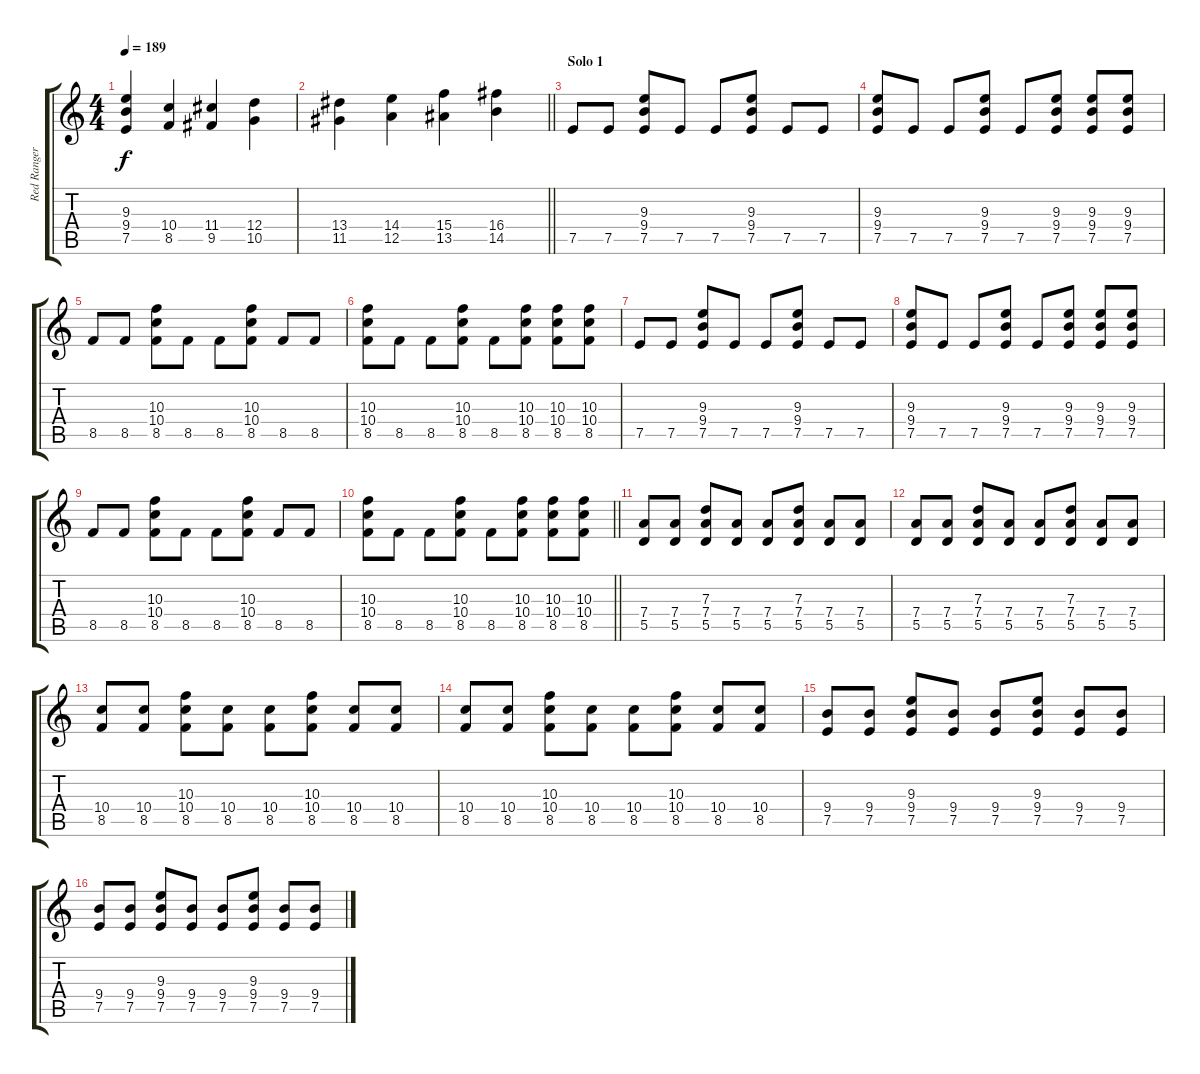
\track ("Red Ranger (Guitar)" "Red Ranger") {instrument distortionguitar}
\staff {score tabs}
\tuning (E4 B3 G3 D3 A2 E2) {hide}
\ts (4 4)
\tempo 189
\clef g2
\ks c
(9.3 9.4 7.5).4{dy f} (10.4 8.5).4 (11.4 9.5).4 (12.4 10.5).4 |
\barLineRight lightlight
(13.4 11.5).4 (14.4 12.5).4 (15.4 13.5).4 (16.4 14.5).4 |
\section ("" "Solo 1")
7.5.8 7.5.8 (9.3 9.4 7.5).8 7.5.8 7.5.8 (9.3 9.4 7.5).8 7.5.8 7.5.8 |
(9.3 9.4 7.5).8 7.5.8 7.5.8 (9.3 9.4 7.5).8 7.5.8 (9.3 9.4 7.5).8 (9.3 9.4 7.5).8 (9.3 9.4 7.5).8 |
8.5.8 8.5.8 (10.3 10.4 8.5).8 8.5.8 8.5.8 (10.3 10.4 8.5).8 8.5.8 8.5.8 |
(10.3 10.4 8.5).8 8.5.8 8.5.8 (10.3 10.4 8.5).8 8.5.8 (10.3 10.4 8.5).8 (10.3 10.4 8.5).8 (10.3 10.4 8.5).8 |
7.5.8 7.5.8 (9.3 9.4 7.5).8 7.5.8 7.5.8 (9.3 9.4 7.5).8 7.5.8 7.5.8 |
(9.3 9.4 7.5).8 7.5.8 7.5.8 (9.3 9.4 7.5).8 7.5.8 (9.3 9.4 7.5).8 (9.3 9.4 7.5).8 (9.3 9.4 7.5).8 |
8.5.8 8.5.8 (10.3 10.4 8.5).8 8.5.8 8.5.8 (10.3 10.4 8.5).8 8.5.8 8.5.8 |
\barLineRight lightlight
(10.3 10.4 8.5).8 8.5.8 8.5.8 (10.3 10.4 8.5).8 8.5.8 (10.3 10.4 8.5).8 (10.3 10.4 8.5).8 (10.3 10.4 8.5).8 |
\section ("" "")
(7.4 5.5).8 (7.4 5.5).8 (7.3 7.4 5.5).8 (7.4 5.5).8 (7.4 5.5).8 (7.3 7.4 5.5).8 (7.4 5.5).8 (7.4 5.5).8 |
(7.4 5.5).8 (7.4 5.5).8 (7.3 7.4 5.5).8 (7.4 5.5).8 (7.4 5.5).8 (7.3 7.4 5.5).8 (7.4 5.5).8 (7.4 5.5).8 |
(10.4 8.5).8 (10.4 8.5).8 (10.3 10.4 8.5).8 (10.4 8.5).8 (10.4 8.5).8 (10.3 10.4 8.5).8 (10.4 8.5).8 (10.4 8.5).8 |
(10.4 8.5).8 (10.4 8.5).8 (10.3 10.4 8.5).8 (10.4 8.5).8 (10.4 8.5).8 (10.3 10.4 8.5).8 (10.4 8.5).8 (10.4 8.5).8 |
(9.4 7.5).8 (9.4 7.5).8 (9.3 9.4 7.5).8 (9.4 7.5).8 (9.4 7.5).8 (9.3 9.4 7.5).8 (9.4 7.5).8 (9.4 7.5).8 |
(9.4 7.5).8 (9.4 7.5).8 (9.3 9.4 7.5).8 (9.4 7.5).8 (9.4 7.5).8 (9.3 9.4 7.5).8 (9.4 7.5).8 (9.4 7.5).8
